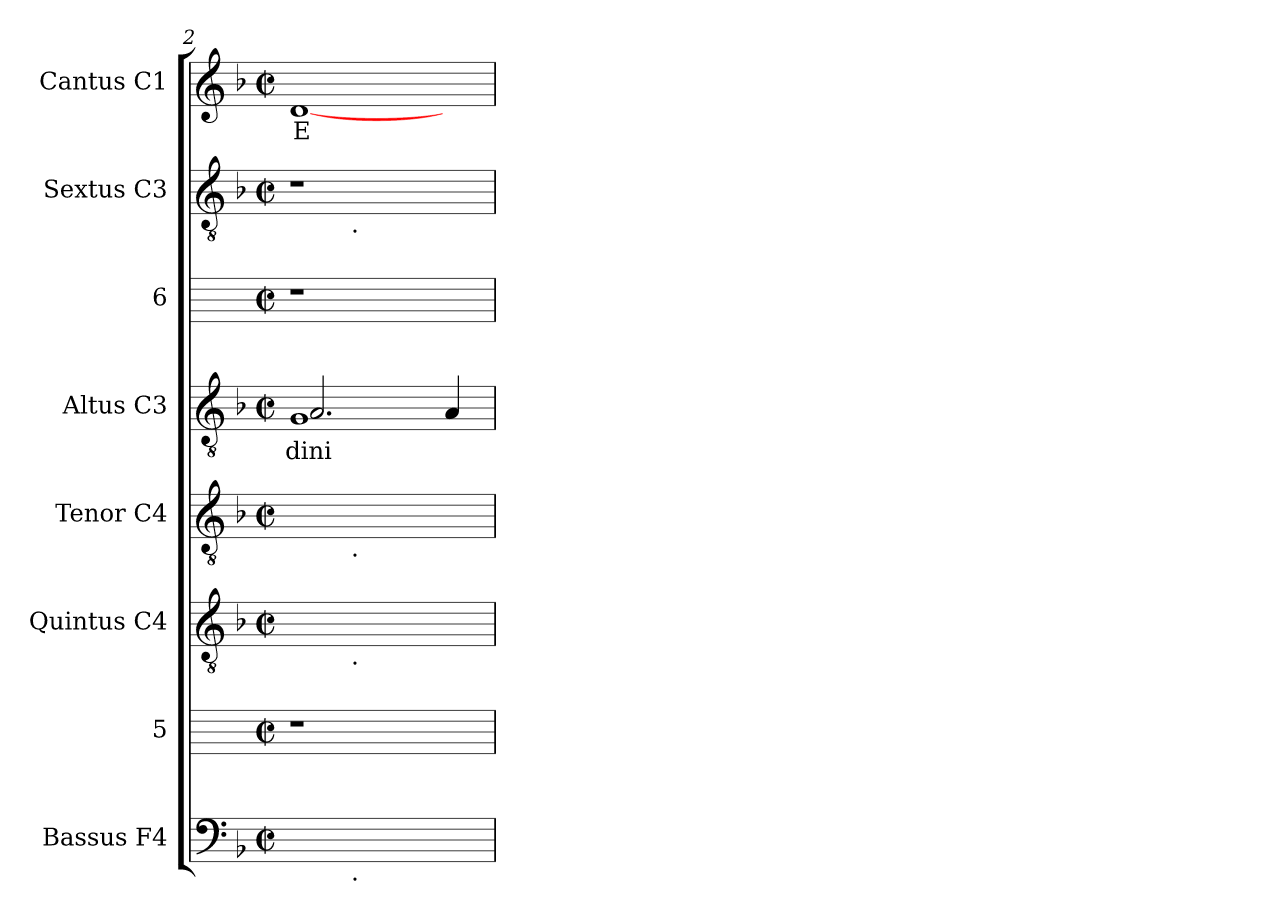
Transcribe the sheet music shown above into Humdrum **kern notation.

**kern	**kern	**kern	**kern	**kern	**text	**kern	**kern	**kern	**text
*part8	*part7	*part6	*part5	*part4	*part4	*part3	*part2	*part1	*part1
*staff8	*staff7	*staff6	*staff5	*staff4	*staff4	*staff3	*staff2	*staff1	*staff1
*I"Bassus  F4	*I"5	*I"Quintus  C4	*I"Tenor  C4	*I"Altus  C3	*	*I"6	*I"Sextus  C3	*I"Cantus  C1	*
*I'B	*	*	*I'T	*I'A	*	*	*	*I'C	*
*clefF4	*	*clefGv2	*clefGv2	*clefGv2	*	*	*clefGv2	*clefG2	*
*k[b-]	*k[]	*k[b-]	*k[b-]	*k[b-]	*	*k[]	*k[b-]	*k[b-]	*
*F:	*C:	*F:	*F:	*F:	*	*C:	*F:	*F:	*
*M2/2	*M2/2	*M2/2	*M2/2	*M2/2	*	*M2/2	*M2/2	*M2/2	*
*met(c|)	*met(c|)	*met(c|)	*met(c|)	*met(c|)	*	*met(c|)	*met(c|)	*met(c|)	*
=2	=2	=2	=2	=2	=2	=2	=2	=2	=2
*	*	*	*	*^	*	*	*	*	*
!	!	!	!	!	!	!LO:LY:b:cj	!	!	!	!LO:LY:b:cj
*	*	*	*	*	*	*	*	*^	*	*
4...ryy	1r	4...ryy	4...ryy	1G	2.A/	-dini-	1r	1r	4...ryy	[<1d	E-
!	!	!	!	!	!	!	!	!	!LO:TX:b:t=.	!	!
!	!	!	!LO:TX:b:t=.	!	!	!	!	!	!	!	!
!	!	!LO:TX:b:t=.	!	!	!	!	!	!	!	!	!
!LO:TX:b:t=.	!	!	!	!	!	!	!	!	!	!	!
2ryy	.	2ryy	2ryy	.	.	.	.	.	2ryy	.	.
.	.	.	.	.	2ryy	.	.	.	.	.	.
4ryy	.	4ryy	4ryy	.	.	.	.	.	4ryy	.	.
!	!	!	!	!	!	!LO:LY:b:cj	!	!	!	!	!
.	4ryy	.	.	4A/	.	-	4ryy	4ryy	.	4ryy	.
32ryy	.	32ryy	32ryy	.	.	.	.	.	32ryy	.	.
*	*	*	*	*v	*v	*	*	*v	*v	*	*
=	=	=	=	=	=	=	=	=	=
*-	*-	*-	*-	*-	*-	*-	*-	*-	*-
